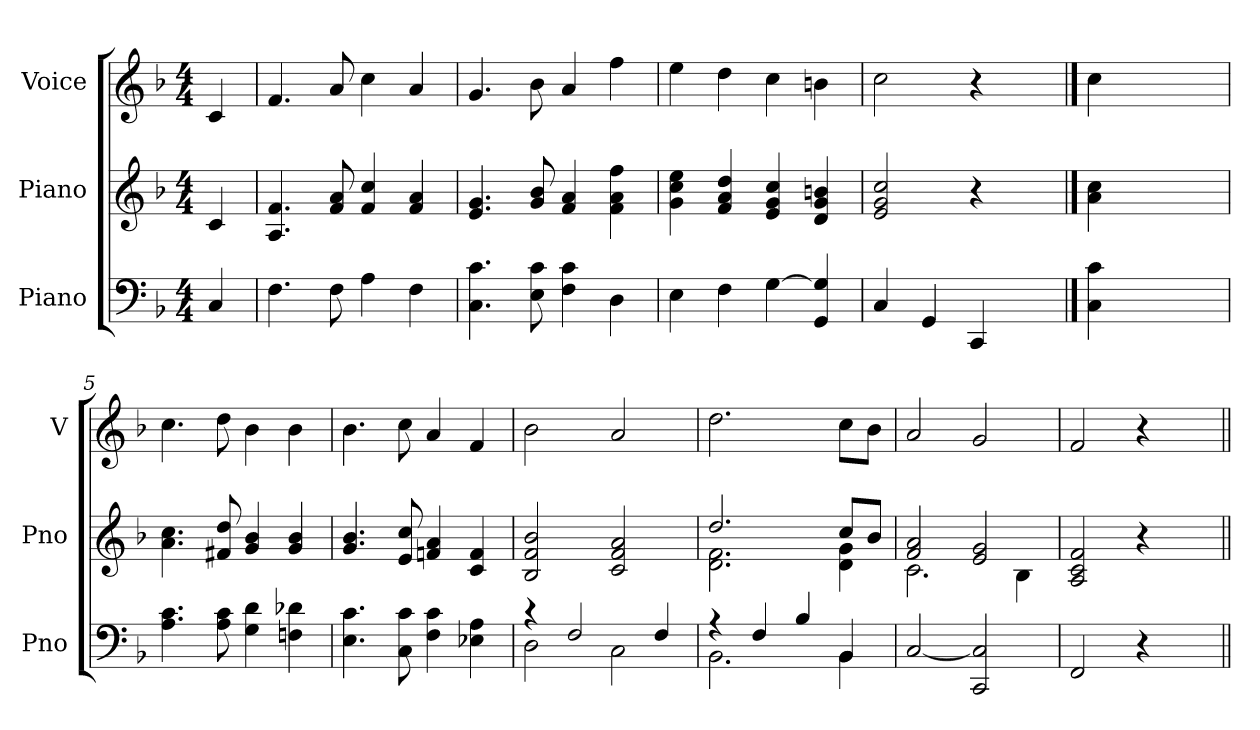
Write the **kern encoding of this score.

**kern	**kern	**kern
*part3	*part2	*part1
*staff3	*staff2	*staff1
*I"Piano	*I"Piano	*I"Voice
*I'Pno	*I'Pno	*I'V
*clefF4	*clefG2	*clefG2
*k[b-]	*k[b-]	*k[b-]
*M4/4	*M4/4	*M4/4
*MM72	*MM72	*MM72
=	=	=
4C/	4c/	4c/
=1	=1	=1
4.F\	4.A/ 4.f/	4.f/
8F\	8f/ 8a/	8a/
4A\	4f/ 4cc/	4cc\
4F\	4f/ 4a/	4a/
=2	=2	=2
4.C\ 4.c\	4.e/ 4.g/	4.g/
8E\ 8c\	8g/ 8b-/	8b-\
4F\ 4c\	4f/ 4a/	4a/
4D\	4f\ 4a\ 4ff\	4ff\
=3	=3	=3
4E\	4g\ 4cc\ 4ee\	4ee\
4F\	4f/ 4a/ 4dd/	4dd\
[4G\	4e/ 4g/ 4cc/	4cc\
4GG/ 4G/]	4d/ 4g/ 4bn/	4bn\
=4	=4	=4
4C/	2e/ 2g/ 2cc/	2cc\
4GG/	.	.
4CC/	4r	4r
4ryy	4ryy	4ryy
==	==	==
4C\ 4c\	4a\ 4cc\	4cc\
2.ryy	2.ryy	2.ryy
!!LO:LB:g=z
=5	=5	=5
4.A\ 4.c\	4.a\ 4.cc\	4.cc\
8A\ 8c\	8f#X/ 8dd/	8dd\
4G\ 4d\	4g/ 4b-/	4b-\
4Fn\ 4d-X\	4g/ 4b-/	4b-\
=6	=6	=6
4.E\ 4.c\	4.g/ 4.b-/	4.b-\
8C\ 8c\	8e/ 8cc/	8cc\
4F\ 4c\	4fn/ 4a/	4a/
4E-X\ 4A\	4c/ 4f/	4f/
=7	=7	=7
*^	*	*
4r	2D\	2B-/ 2f/ 2b-/	2b-\
2F/	.	.	.
.	2C\	2c/ 2f/ 2a/	2a/
4F/	.	.	.
=8	=8	=8	=8
*	*	*^	*
4r	2.BB-\	2.dd/	2.d\ 2.f\	2.dd\
4F/	.	.	.	.
4B-/	.	.	.	.
4BB-/	4BB-\	8cc/L	4d\ 4g\	8cc\L
.	.	8b-/J	.	8b-\J
*v	*v	*	*	*
=9	=9	=9	=9
[2C/	2f/ 2a/	2.c\	2a/
2CC/ 2C/]	2e/ 2g/	.	2g/
.	.	4B-\	.
*	*v	*v	*
=10	=10	=10
2FF/	2A/ 2c/ 2f/	2f/
4r	4r	4r
4ryy	4ryy	4ryy
=||	=||	=||
*-	*-	*-
